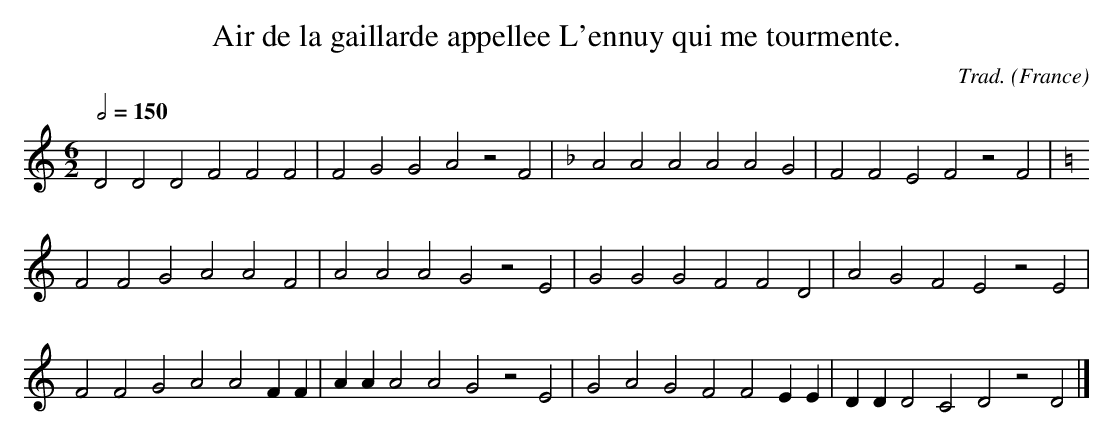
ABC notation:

X:1
T:Air de la gaillarde appellee L'ennuy qui me tourmente.
C:Trad.
O:France
M:6/2
L:1/2
Q:1/2=150
K:C
DDD FFF | FGG AzF |\
K:F
AAA AAG | FFE FzF |
K:C
FFG AAF | AAA GzE | GGG FFD | AGF EzE |
FFG AAF/F/ | A/A/AA GzE | GAG FFE/E/ | D/D/DC DzD |]
